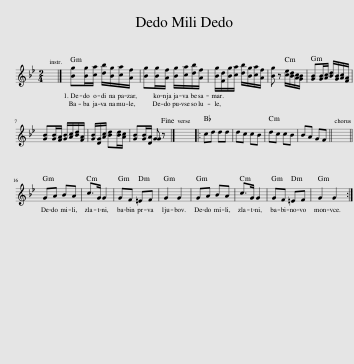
X:1
L:1/8
M:2/4
I:linebreak $
K:Gmin
V:1 treble
V:1
 x4 |] [Bg][Bg]/[ca]/ [db]/[Bg]/[ca]/[Af]/ | [Bg][Bg]/[Af]/ [Bg]/[ca]/[db]/[Af]/ | [Bg]/[Fd]/[Bg]/[ca]/ [db]/[Bg]/[ca]/[Af]/ | [Bg] z [ce]/[Bd]/[Ac]/[GB]/ | %5
 [GB][GB]/[Ac]/ [Bd]/[GB]/[Ac]/[FA]/ |$ [GB][GB]/[FA]/ [GB]/[Ac]/[Bd]/[FA]/ | [GB]/[DG]/[Ac]/ [Bd][Bd]/[Ac]/ | [GB][GB]/[DA]/ [GG] z!fine! |] x4 |: %10
 cd dd | dc cB | dc cB | BA GF || x4 ||$ %15
 GA BA | c>G G2 | GF =EF | G2 G2 | GA BA | %20
 c>G G2 | GF =EF | G2 G2 :| %23
